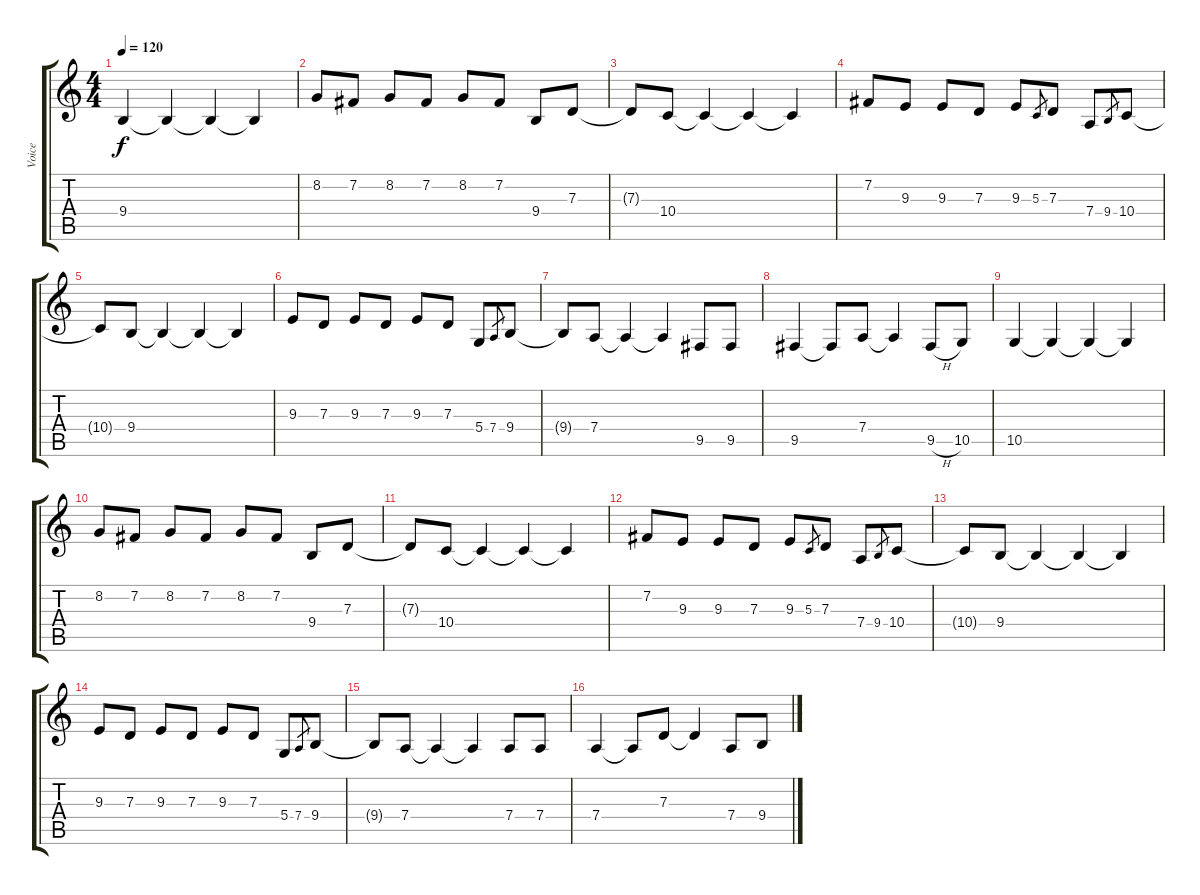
\track ("Voice" "Voice") {instrument ocarina}
\staff {score tabs}
\tuning (E4 B3 G3 D3 A2 E2) {hide}
\ts (4 4)
\tempo 120
\clef g2
\ks c
9.4.4{dy f} 9.4{t}.4 9.4{t}.4 9.4{t}.4 |
8.2.8 7.2.8 8.2.8 7.2.8 8.2.8 7.2.8 9.4.8 7.3.8 |
7.3{t}.8 10.4.8 10.4{t}.4 10.4{t}.4 10.4{t}.4 |
7.2.8 9.3.8 9.3.8 7.3.8 9.3.8 5.3.8{gr} 7.3.8 7.4.8 9.4.8{gr} 10.4.8 |
10.4{t}.8 9.4.8 9.4{t}.4 9.4{t}.4 9.4{t}.4 |
9.3.8 7.3.8 9.3.8 7.3.8 9.3.8 7.3.8 5.4.8 7.4.8{gr} 9.4.8 |
9.4{t}.8 7.4.8 7.4{t}.4 7.4{t}.4 9.5.8 9.5.8 |
9.5.4 9.5{t}.8 7.4.8 7.4{t}.4 9.5{h}.8 10.5.8 |
10.5.4 10.5{t}.4 10.5{t}.4 10.5{t}.4 |
8.2.8 7.2.8 8.2.8 7.2.8 8.2.8 7.2.8 9.4.8 7.3.8 |
7.3{t}.8 10.4.8 10.4{t}.4 10.4{t}.4 10.4{t}.4 |
7.2.8 9.3.8 9.3.8 7.3.8 9.3.8 5.3.8{gr} 7.3.8 7.4.8 9.4.8{gr} 10.4.8 |
10.4{t}.8 9.4.8 9.4{t}.4 9.4{t}.4 9.4{t}.4 |
9.3.8 7.3.8 9.3.8 7.3.8 9.3.8 7.3.8 5.4.8 7.4.8{gr} 9.4.8 |
9.4{t}.8 7.4.8 7.4{t}.4 7.4{t}.4 7.4.8 7.4.8 |
7.4.4 7.4{t}.8 7.3.8 7.3{t}.4 7.4.8 9.4.8
